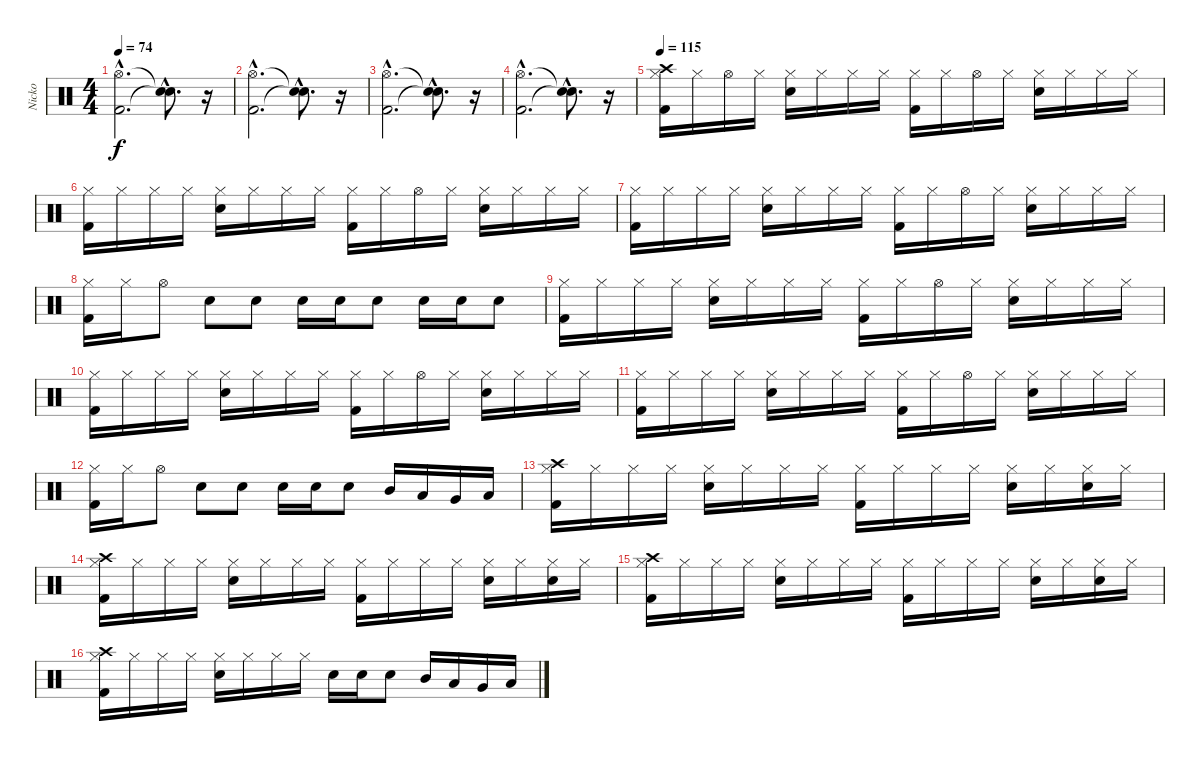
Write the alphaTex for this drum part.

\track ("Nicko" "Nicko") {instrument percussion}
\staff {score}
\articulation defaults
\ts (4 4)
\tempo 74
\clef neutral
\ks c
("Kick (hit) 2"{hac} "Hi-Hat (open)"{hac}).2{d dy f} ("Snare (hit)"{hac t} "Snare (hit)"{hac t}).8{d} r.16 |
("Kick (hit) 2"{hac} "Hi-Hat (open)"{hac}).2{d} ("Snare (hit)"{hac t} "Snare (hit)"{hac t}).8{d} r.16 |
("Kick (hit) 2"{hac} "Hi-Hat (open)"{hac}).2{d} ("Snare (hit)"{hac t} "Snare (hit)"{hac t}).8{d} r.16 |
("Kick (hit) 2"{hac} "Hi-Hat (open)"{hac}).2{d} ("Snare (hit)"{hac t} "Snare (hit)"{hac t}).8{d} r.16 |
\tempo 115
("Kick (hit) 2" "Hi-Hat (closed)" "Crash high (hit)").16 "Hi-Hat (closed)".16 "Hi-Hat (open)".16 "Hi-Hat (closed)".16 ("Snare (hit) 2" "Hi-Hat (closed)").16 "Hi-Hat (closed)".16 "Hi-Hat (closed)".16 "Hi-Hat (closed)".16 ("Kick (hit) 2" "Hi-Hat (closed)").16 "Hi-Hat (closed)".16 "Hi-Hat (open)".16 "Hi-Hat (closed)".16 ("Snare (hit) 2" "Hi-Hat (closed)").16 "Hi-Hat (closed)".16 "Hi-Hat (closed)".16 "Hi-Hat (closed)".16 |
("Kick (hit) 2" "Hi-Hat (closed)").16 "Hi-Hat (closed)".16 "Hi-Hat (closed)".16 "Hi-Hat (closed)".16 ("Snare (hit) 2" "Hi-Hat (closed)").16 "Hi-Hat (closed)".16 "Hi-Hat (closed)".16 "Hi-Hat (closed)".16 ("Kick (hit) 2" "Hi-Hat (closed)").16 "Hi-Hat (closed)".16 "Hi-Hat (open)".16 "Hi-Hat (closed)".16 ("Snare (hit) 2" "Hi-Hat (closed)").16 "Hi-Hat (closed)".16 "Hi-Hat (closed)".16 "Hi-Hat (closed)".16 |
("Kick (hit) 2" "Hi-Hat (closed)").16 "Hi-Hat (closed)".16 "Hi-Hat (closed)".16 "Hi-Hat (closed)".16 ("Snare (hit) 2" "Hi-Hat (closed)").16 "Hi-Hat (closed)".16 "Hi-Hat (closed)".16 "Hi-Hat (closed)".16 ("Kick (hit) 2" "Hi-Hat (closed)").16 "Hi-Hat (closed)".16 "Hi-Hat (open)".16 "Hi-Hat (closed)".16 ("Snare (hit) 2" "Hi-Hat (closed)").16 "Hi-Hat (closed)".16 "Hi-Hat (closed)".16 "Hi-Hat (closed)".16 |
("Kick (hit) 2" "Hi-Hat (closed)").16 "Hi-Hat (closed)".16 "Hi-Hat (open)".8 "Snare (hit) 2".8 "Snare (hit) 2".8 "Snare (hit) 2".16 "Snare (hit) 2".16 "Snare (hit) 2".8 "Snare (hit) 2".16 "Snare (hit) 2".16 "Snare (hit) 2".8 |
("Kick (hit) 2" "Hi-Hat (closed)").16 "Hi-Hat (closed)".16 "Hi-Hat (closed)".16 "Hi-Hat (closed)".16 ("Snare (hit) 2" "Hi-Hat (closed)").16 "Hi-Hat (closed)".16 "Hi-Hat (closed)".16 "Hi-Hat (closed)".16 ("Kick (hit) 2" "Hi-Hat (closed)").16 "Hi-Hat (closed)".16 "Hi-Hat (open)".16 "Hi-Hat (closed)".16 ("Snare (hit) 2" "Hi-Hat (closed)").16 "Hi-Hat (closed)".16 "Hi-Hat (closed)".16 "Hi-Hat (closed)".16 |
("Kick (hit) 2" "Hi-Hat (closed)").16 "Hi-Hat (closed)".16 "Hi-Hat (closed)".16 "Hi-Hat (closed)".16 ("Snare (hit) 2" "Hi-Hat (closed)").16 "Hi-Hat (closed)".16 "Hi-Hat (closed)".16 "Hi-Hat (closed)".16 ("Kick (hit) 2" "Hi-Hat (closed)").16 "Hi-Hat (closed)".16 "Hi-Hat (open)".16 "Hi-Hat (closed)".16 ("Snare (hit) 2" "Hi-Hat (closed)").16 "Hi-Hat (closed)".16 "Hi-Hat (closed)".16 "Hi-Hat (closed)".16 |
("Kick (hit) 2" "Hi-Hat (closed)").16 "Hi-Hat (closed)".16 "Hi-Hat (closed)".16 "Hi-Hat (closed)".16 ("Snare (hit) 2" "Hi-Hat (closed)").16 "Hi-Hat (closed)".16 "Hi-Hat (closed)".16 "Hi-Hat (closed)".16 ("Kick (hit) 2" "Hi-Hat (closed)").16 "Hi-Hat (closed)".16 "Hi-Hat (open)".16 "Hi-Hat (closed)".16 ("Snare (hit) 2" "Hi-Hat (closed)").16 "Hi-Hat (closed)".16 "Hi-Hat (closed)".16 "Hi-Hat (closed)".16 |
("Kick (hit) 2" "Hi-Hat (closed)").16 "Hi-Hat (closed)".16 "Hi-Hat (open)".8 "Snare (hit) 2".8 "Snare (hit) 2".8 "Snare (hit) 2".16 "Snare (hit) 2".16 "Snare (hit) 2".8 "Mid Tom (hit)".16 "Low Tom (hit)".16 "Very Low Tom (hit)".16 "Low Floor Tom (hit)".16 |
("Kick (hit) 2" "Hi-Hat (closed)" "Crash high (hit)").16 "Hi-Hat (closed)".16 "Hi-Hat (closed)".16 "Hi-Hat (closed)".16 ("Snare (hit) 2" "Hi-Hat (closed)").16 "Hi-Hat (closed)".16 "Hi-Hat (closed)".16 "Hi-Hat (closed)".16 ("Kick (hit) 2" "Hi-Hat (closed)").16 "Hi-Hat (closed)".16 "Hi-Hat (closed)".16 "Hi-Hat (closed)".16 ("Snare (hit) 2" "Hi-Hat (closed)").16 "Hi-Hat (closed)".16 ("Snare (hit) 2" "Hi-Hat (closed)").16 "Hi-Hat (closed)".16 |
("Kick (hit) 2" "Hi-Hat (closed)" "Crash high (hit)").16 "Hi-Hat (closed)".16 "Hi-Hat (closed)".16 "Hi-Hat (closed)".16 ("Snare (hit) 2" "Hi-Hat (closed)").16 "Hi-Hat (closed)".16 "Hi-Hat (closed)".16 "Hi-Hat (closed)".16 ("Kick (hit) 2" "Hi-Hat (closed)").16 "Hi-Hat (closed)".16 "Hi-Hat (closed)".16 "Hi-Hat (closed)".16 ("Snare (hit) 2" "Hi-Hat (closed)").16 "Hi-Hat (closed)".16 ("Snare (hit) 2" "Hi-Hat (closed)").16 "Hi-Hat (closed)".16 |
("Kick (hit) 2" "Hi-Hat (closed)" "Crash high (hit)").16 "Hi-Hat (closed)".16 "Hi-Hat (closed)".16 "Hi-Hat (closed)".16 ("Snare (hit) 2" "Hi-Hat (closed)").16 "Hi-Hat (closed)".16 "Hi-Hat (closed)".16 "Hi-Hat (closed)".16 ("Kick (hit) 2" "Hi-Hat (closed)").16 "Hi-Hat (closed)".16 "Hi-Hat (closed)".16 "Hi-Hat (closed)".16 ("Snare (hit) 2" "Hi-Hat (closed)").16 "Hi-Hat (closed)".16 ("Snare (hit) 2" "Hi-Hat (closed)").16 "Hi-Hat (closed)".16 |
("Kick (hit) 2" "Hi-Hat (closed)" "Crash high (hit)").16 "Hi-Hat (closed)".16 "Hi-Hat (closed)".16 "Hi-Hat (closed)".16 ("Snare (hit) 2" "Hi-Hat (closed)").16 "Hi-Hat (closed)".16 "Hi-Hat (closed)".16 "Hi-Hat (closed)".16 "Snare (hit) 2".16 "Snare (hit) 2".16 "Snare (hit) 2".8 "Mid Tom (hit)".16 "Low Tom (hit)".16 "Very Low Tom (hit)".16 "Low Floor Tom (hit)".16
